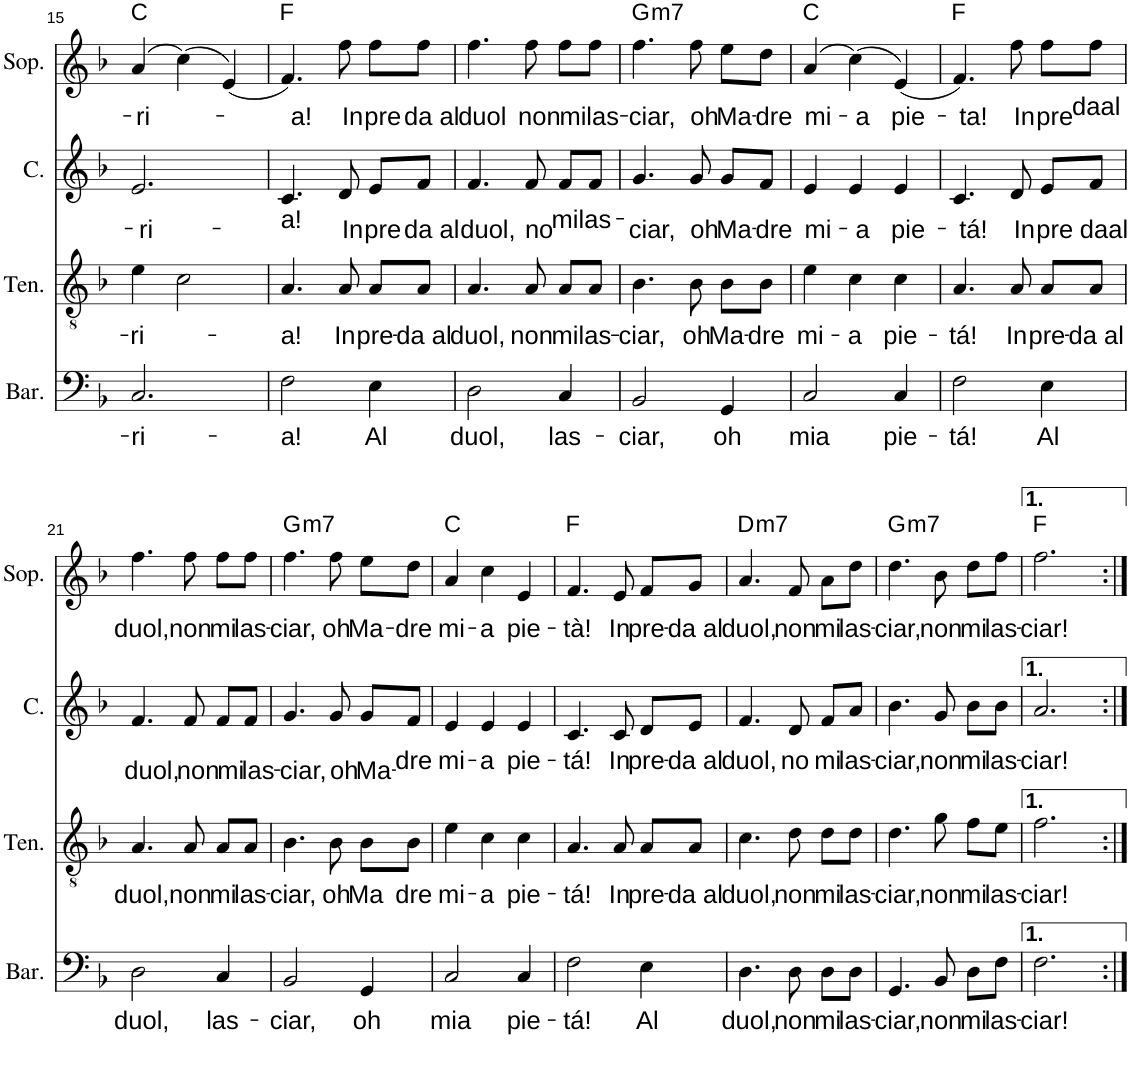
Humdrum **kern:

**kern	**text	**kern	**text	**kern	**text	**kern	**text	**harte
*part4	*part4	*part3	*part3	*part2	*part2	*part1	*part1	*part1
*staff4	*staff4	*staff3	*staff3	*staff2	*staff2	*staff1	*staff1	*
*I"Barítono	*	*I"Tenor	*	*I"Contralto	*	*I"Soprano	*	*
*I'Bar.	*	*I'Ten.	*	*I'C.	*	*I'Sop.	*	*
!!LO:PB:g=z
*clefF4	*	*clefGv2	*	*clefG2	*	*clefG2	*	*
*k[b-]	*	*k[b-]	*	*k[b-]	*	*k[b-]	*	*
*M3/4	*	*M3/4	*	*M3/4	*	*M3/4	*	*
=15	=15	=15	=15	=15	=15	=15	=15	=15
!	!LO:LY:b	!	!LO:LY:b	!	!LO:LY:b	!	!LO:LY:b	!
2.C/	-ri-	4e\	-ri-	2.e/	-ri-	(4a/	-ri-	C:maj
.	.	2c\	.	.	.	(4cc\)	.	.
.	.	.	.	.	.	(4e/)	.	.
=16	=16	=16	=16	=16	=16	=16	=16	=16
!	!LO:LY:b	!	!LO:LY:b	!	!LO:LY:b	!	!LO:LY:b	!
2F\	-a!	4.A/	-a!	4.c/	-a!	4.f/)	-a!	F:maj
!	!	!	!LO:LY:b	!	!LO:LY:b	!	!LO:LY:b	!
.	.	8A/	In	8d/	In	8ff\	In	.
!	!LO:LY:b	!	!LO:LY:b	!	!LO:LY:b	!	!LO:LY:b	!
4E\	Al	8A/L	pre-	8e/L	pre	8ff\L	pre	.
!	!	!	!LO:LY:b	!	!LO:LY:b	!	!LO:LY:b	!
.	.	8A/J	-da al	8f/J	da al	8ff\J	da al	.
=17	=17	=17	=17	=17	=17	=17	=17	=17
!	!LO:LY:b	!	!LO:LY:b	!	!LO:LY:b	!	!LO:LY:b	!
2D\	duol,	4.A/	duol,	4.f/	duol,	4.ff\	duol	.
!	!	!	!LO:LY:b	!	!LO:LY:b	!	!LO:LY:b	!
.	.	8A/	non	8f/	no	8ff\	non	.
!	!LO:LY:b	!	!LO:LY:b	!	!LO:LY:b	!	!LO:LY:b	!
4C/	las-	8A/L	mi	8f/L	mi	8ff\L	mi	.
!	!	!	!LO:LY:b	!	!LO:LY:b	!	!LO:LY:b	!
.	.	8A/J	las-	8f/J	las-	8ff\J	las-	.
=18	=18	=18	=18	=18	=18	=18	=18	=18
!	!LO:LY:b	!	!LO:LY:b	!	!LO:LY:b	!	!LO:LY:b	!LO:H:kt=m7
2BB-/	-ciar,	4.B-\	-ciar,	4.g/	-ciar,	4.ff\	-ciar,	G:min7
!	!	!	!LO:LY:b	!	!LO:LY:b	!	!LO:LY:b	!
.	.	8B-\	oh	8g/	oh	8ff\	oh	.
!	!LO:LY:b	!	!LO:LY:b	!	!LO:LY:b	!	!LO:LY:b	!
4GG/	oh	8B-\L	Ma-	8g/L	Ma-	8ee\L	Ma-	.
!	!	!	!LO:LY:b	!	!LO:LY:b	!	!LO:LY:b	!
.	.	8B-\J	-dre	8f/J	-dre	8dd\J	-dre	.
=19	=19	=19	=19	=19	=19	=19	=19	=19
!	!LO:LY:b	!	!LO:LY:b	!	!LO:LY:b	!	!LO:LY:b	!
2C/	mia	4e\	mi-	4e/	mi-	(4a/	mi-	C:maj
!	!	!	!LO:LY:b	!	!LO:LY:b	!	!LO:LY:b	!
.	.	4c\	-a	4e/	-a	(4cc\)	-a	.
!	!LO:LY:b	!	!LO:LY:b	!	!LO:LY:b	!	!LO:LY:b	!
4C/	pie-	4c\	pie-	4e/	pie-	(4e/)	pie-	.
=20	=20	=20	=20	=20	=20	=20	=20	=20
!	!LO:LY:b	!	!LO:LY:b	!	!LO:LY:b	!	!LO:LY:b	!
2F\	-tá!	4.A/	-tá!	4.c/	-tá!	4.f/)	-ta!	F:maj
!	!	!	!LO:LY:b	!	!LO:LY:b	!	!LO:LY:b	!
.	.	8A/	In	8d/	In	8ff\	In	.
!	!LO:LY:b	!	!LO:LY:b	!	!LO:LY:b	!	!LO:LY:b	!
4E\	Al	8A/L	pre-	8e/L	pre	8ff\L	pre	.
!	!	!	!LO:LY:b	!	!LO:LY:b	!	!LO:LY:b	!
.	.	8A/J	-da al	8f/J	daal	8ff\J	daal	.
!!LO:LB:g=z
=21	=21	=21	=21	=21	=21	=21	=21	=21
!	!LO:LY:b	!	!LO:LY:b	!	!LO:LY:b	!	!LO:LY:b	!
2D\	duol,	4.A/	duol,	4.f/	duol,	4.ff\	duol,	.
!	!	!	!LO:LY:b	!	!LO:LY:b	!	!LO:LY:b	!
.	.	8A/	non	8f/	non	8ff\	non	.
!	!LO:LY:b	!	!LO:LY:b	!	!LO:LY:b	!	!LO:LY:b	!
4C/	las-	8A/L	mi	8f/L	mi	8ff\L	mi	.
!	!	!	!LO:LY:b	!	!LO:LY:b	!	!LO:LY:b	!
.	.	8A/J	las-	8f/J	las-	8ff\J	las-	.
=22	=22	=22	=22	=22	=22	=22	=22	=22
!	!LO:LY:b	!	!LO:LY:b	!	!LO:LY:b	!	!LO:LY:b	!LO:H:kt=m7
2BB-/	-ciar,	4.B-\	-ciar,	4.g/	-ciar,	4.ff\	-ciar,	G:min7
!	!	!	!LO:LY:b	!	!LO:LY:b	!	!LO:LY:b	!
.	.	8B-\	oh	8g/	oh	8ff\	oh	.
!	!LO:LY:b	!	!LO:LY:b	!	!LO:LY:b	!	!LO:LY:b	!
4GG/	oh	8B-\L	Ma	8g/L	Ma-	8ee\L	Ma-	.
!	!	!	!LO:LY:b	!	!LO:LY:b	!	!LO:LY:b	!
.	.	8B-\J	dre	8f/J	-dre	8dd\J	-dre	.
=23	=23	=23	=23	=23	=23	=23	=23	=23
!	!LO:LY:b	!	!LO:LY:b	!	!LO:LY:b	!	!LO:LY:b	!
2C/	mia	4e\	mi-	4e/	mi-	4a/	mi-	C:maj
!	!	!	!LO:LY:b	!	!LO:LY:b	!	!LO:LY:b	!
.	.	4c\	-a	4e/	-a	4cc\	-a	.
!	!LO:LY:b	!	!LO:LY:b	!	!LO:LY:b	!	!LO:LY:b	!
4C/	pie-	4c\	pie-	4e/	pie-	4e/	pie-	.
=24	=24	=24	=24	=24	=24	=24	=24	=24
!	!LO:LY:b	!	!LO:LY:b	!	!LO:LY:b	!	!LO:LY:b	!
2F\	-tá!	4.A/	-tá!	4.c/	-tá!	4.f/	-tà!	F:maj
!	!	!	!LO:LY:b	!	!LO:LY:b	!	!LO:LY:b	!
.	.	8A/	In	8c/	In	8e/	In	.
!	!LO:LY:b	!	!LO:LY:b	!	!LO:LY:b	!	!LO:LY:b	!
4E\	Al	8A/L	pre-	8d/L	pre-	8f/L	pre-	.
!	!	!	!LO:LY:b	!	!LO:LY:b	!	!LO:LY:b	!
.	.	8A/J	-da al	8e/J	-da al	8g/J	-da al	.
=25	=25	=25	=25	=25	=25	=25	=25	=25
!	!LO:LY:b	!	!LO:LY:b	!	!LO:LY:b	!	!LO:LY:b	!LO:H:kt=m7
4.D\	duol,	4.c\	duol,	4.f/	duol,	4.a/	duol,	D:min7
!	!LO:LY:b	!	!LO:LY:b	!	!LO:LY:b	!	!LO:LY:b	!
8D\	non	8d\	non	8d/	no	8f/	non	.
!	!LO:LY:b	!	!LO:LY:b	!	!LO:LY:b	!	!LO:LY:b	!
8D\L	mi	8d\L	mi	8f/L	mi	8a\L	mi	.
!	!LO:LY:b	!	!LO:LY:b	!	!LO:LY:b	!	!LO:LY:b	!
8D\J	las-	8d\J	las-	8a/J	las-	8dd\J	las-	.
=26	=26	=26	=26	=26	=26	=26	=26	=26
!	!LO:LY:b	!	!LO:LY:b	!	!LO:LY:b	!	!LO:LY:b	!LO:H:kt=m7
4.GG/	-ciar,	4.d\	-ciar,	4.b-\	-ciar,	4.dd\	-ciar,	G:min7
!	!LO:LY:b	!	!LO:LY:b	!	!LO:LY:b	!	!LO:LY:b	!
8BB-/	non	8g\	non	8g/	non	8b-\	non	.
!	!LO:LY:b	!	!LO:LY:b	!	!LO:LY:b	!	!LO:LY:b	!
8D\L	mi	8f\L	mi	8b-\L	mi	8dd\L	mi	.
!	!LO:LY:b	!	!LO:LY:b	!	!LO:LY:b	!	!LO:LY:b	!
8F\J	las-	8e\J	las-	8b-\J	las-	8ff\J	las-	.
=27	=27	=27	=27	=27	=27	=27	=27	=27
!	!LO:LY:b	!	!LO:LY:b	!	!LO:LY:b	!	!LO:LY:b	!
2.F\	-ciar!	2.f\	-ciar!	2.a/	-ciar!	2.ff\	-ciar!	F:maj
=:|!	=:|!	=:|!	=:|!	=:|!	=:|!	=:|!	=:|!	=:|!
*-	*-	*-	*-	*-	*-	*-	*-	*-
